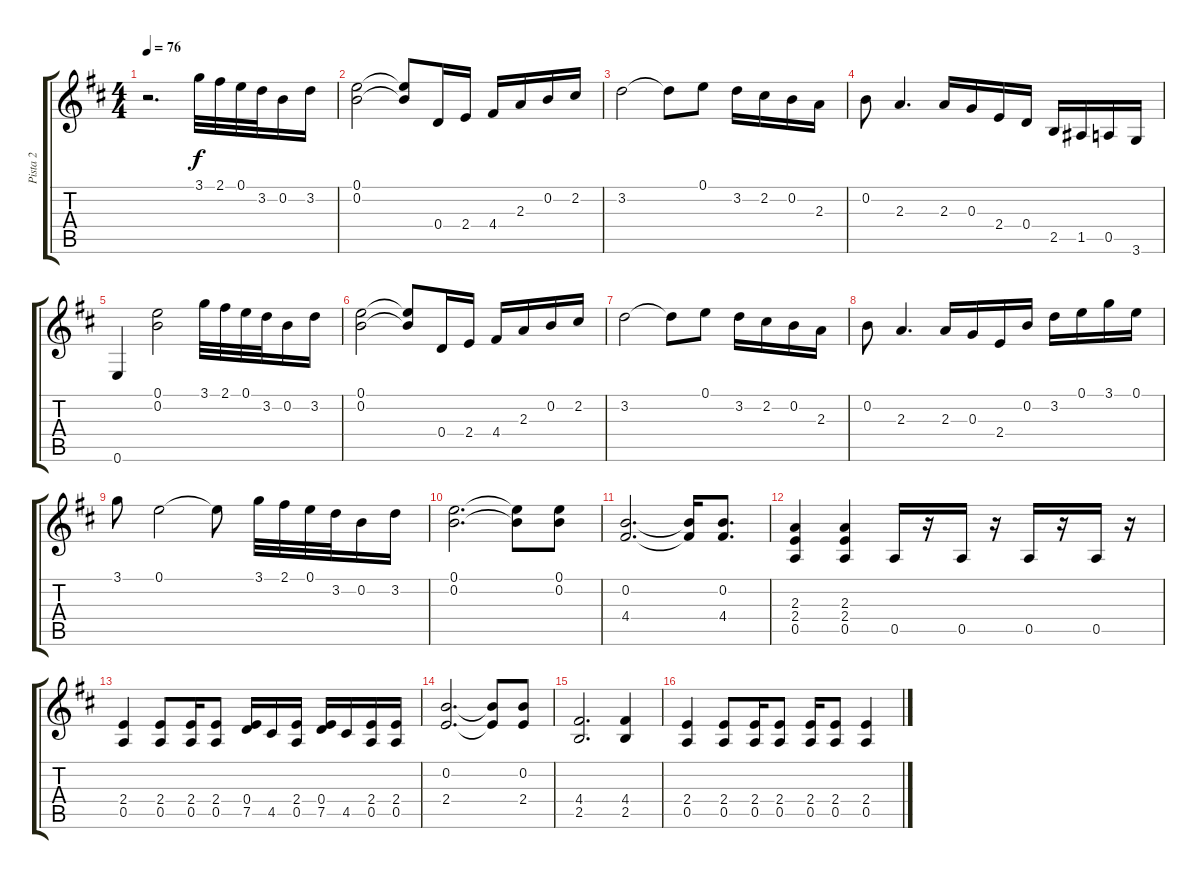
\track ("Pista 2" "Pista 2") {instrument distortionguitar}
\staff {score tabs}
\tuning (E4 B3 G3 D3 A2 E2) {hide}
\ts (4 4)
\tempo 76
\clef g2
\ks d
r.2{d dy f instrument distortionguitar} 3.1.32 2.1.32 0.1.32 3.2.32 0.2.16 3.2.16 |
(0.1 0.2).2 (0.1{t} 0.2{t}).8 0.4.16 2.4.16 4.4.16 2.3.16 0.2.16 2.2.16 |
3.2.2 3.2{t}.8 0.1.8 3.2.16 2.2.16 0.2.16 2.3.16 |
0.2.8 2.3.4{d} 2.3.16 0.3.16 2.4.16 0.4.16 2.5.16 1.5.16 0.5.16 3.6.16 |
0.6.4 (0.1 0.2).2 3.1.32 2.1.32 0.1.32 3.2.32 0.2.16 3.2.16 |
(0.1 0.2).2 (0.1{t} 0.2{t}).8 0.4.16 2.4.16 4.4.16 2.3.16 0.2.16 2.2.16 |
3.2.2 3.2{t}.8 0.1.8 3.2.16 2.2.16 0.2.16 2.3.16 |
0.2.8 2.3.4{d} 2.3.16 0.3.16 2.4.16 0.2.16 3.2.16 0.1.16 3.1.16 0.1.16 |
3.1.8 0.1.2 0.1{t}.8 3.1.32 2.1.32 0.1.32 3.2.32 0.2.16 3.2.16 |
(0.1 0.2).2{d} (0.1{t} 0.2{t}).8 (0.1 0.2).8 |
(0.2 4.4).2{d} (0.2{t} 4.4{t}).16 (0.2 4.4).8{d} |
(2.3 2.4 0.5).4 (2.3 2.4 0.5).4 0.5.16 r.16 0.5.16 r.16 0.5.16 r.16 0.5.16 r.16 |
(2.4 0.5).4 (2.4 0.5).8 (2.4 0.5).16 (2.4 0.5).8 (0.4 7.5).16 4.5.16 (2.4 0.5).16 (0.4 7.5).16 4.5.16 (2.4 0.5).16 (2.4 0.5).16 |
(0.2 2.4).2{d} (0.2{t} 2.4{t}).8 (0.2 2.4).8 |
(4.4 2.5).2{d} (4.4 2.5).4 |
(2.4 0.5).4 (2.4 0.5).8 (2.4 0.5).16 (2.4 0.5).8 (2.4 0.5).16 (2.4 0.5).8 (2.4 0.5).4
